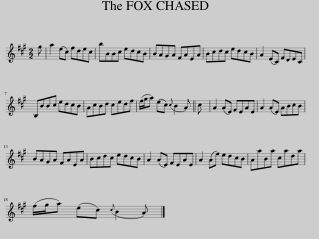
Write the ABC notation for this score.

X:1
L:1/8
M:2/2
I:linebreak $
K:A
V:1 treble
V:1
 g | a2 (ec) fdec | bBBc edcB | BAGA FAEA | Bcdc edcB | %5
 A2 (EC) FDEC |$ B,BBc edcB | AcBd cedf | (f/g/a) (ec)({c} B2 A) || c | %10
 A2 (AE) FEAE | A2 (AE) ABcB |$ BAGA FAEA | Bcdc edcB | A2 (AE) FEAE | %15
 A2 (Af) edcB | AaBa cada |$ (f/g/a) (ec)({c} B2 A) |] %18
